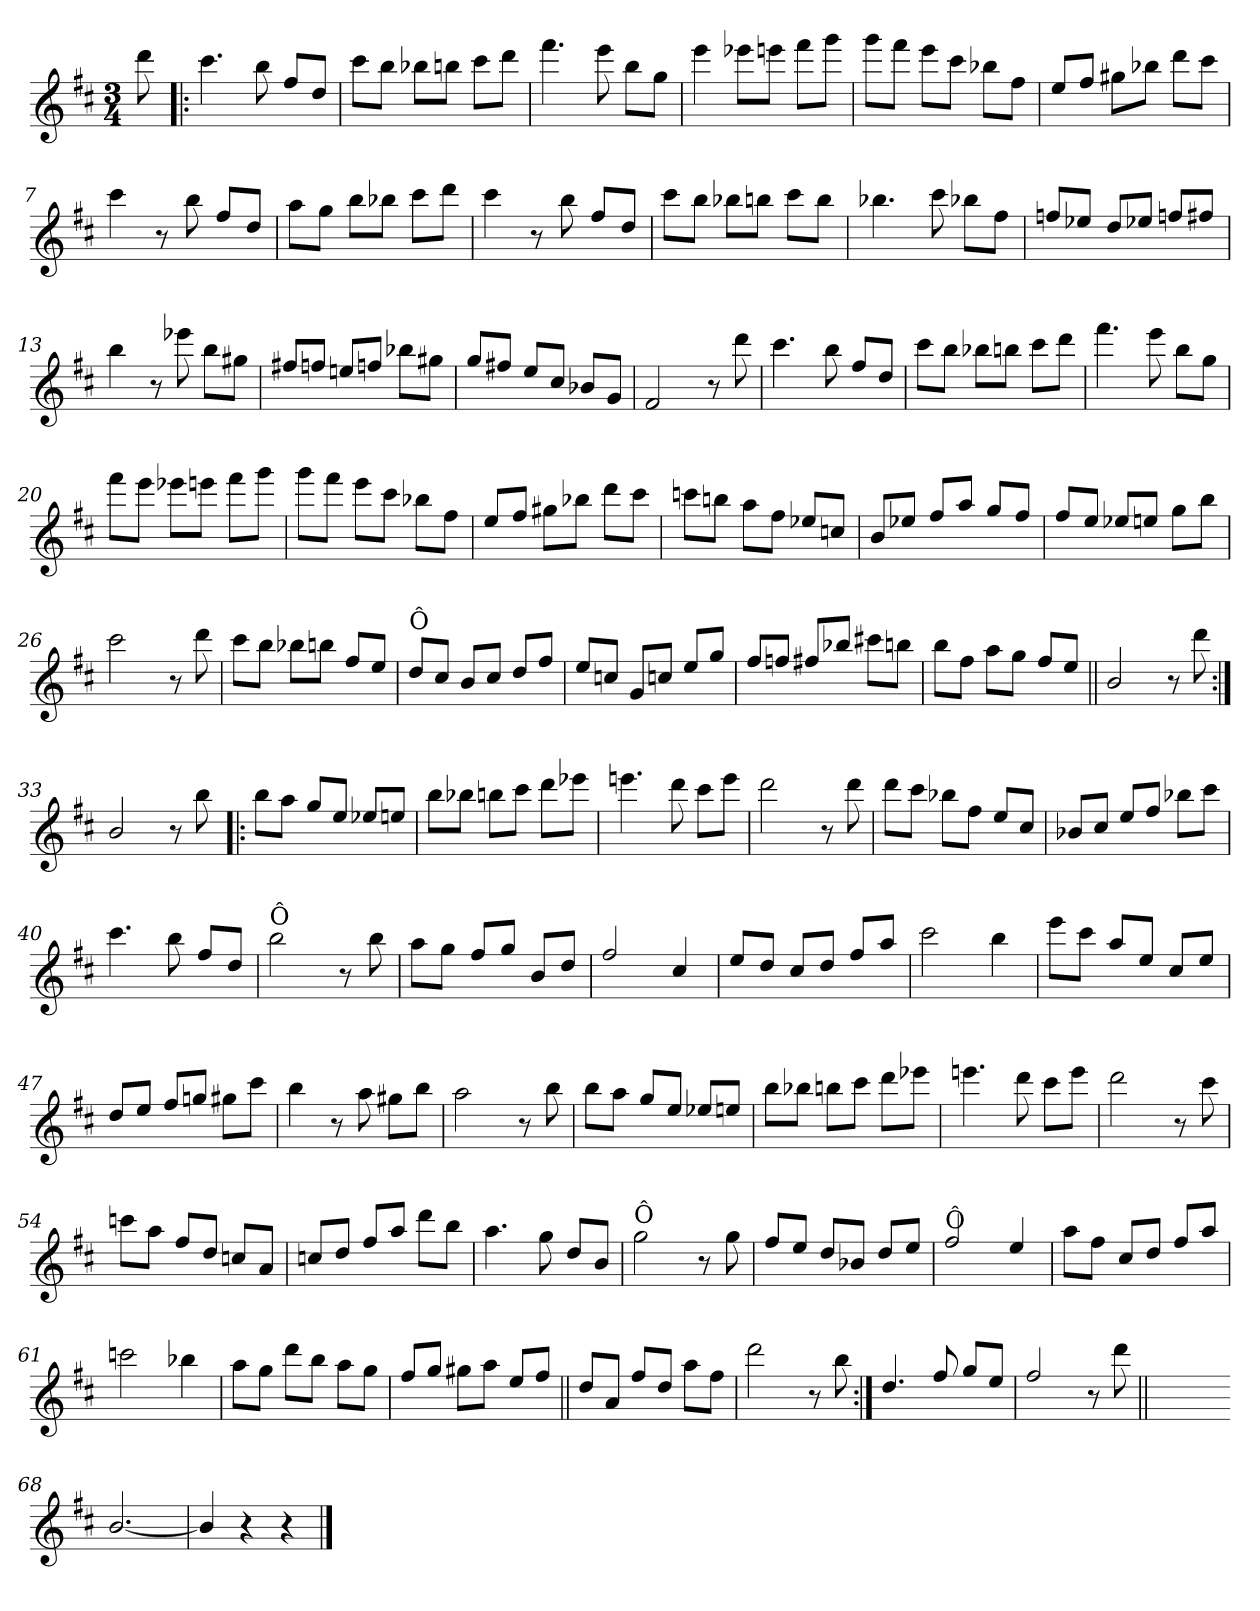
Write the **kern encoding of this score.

**kern
*part1
*staff1
*clefG2
*k[f#c#]
*D:
*M3/4
=
8ddd\
=1!|:
4.ccc#\
8bb\
8ff#/L
8dd/J
=2
8ccc#\L
8bb\J
8bb-X\L
8bbn\J
8ccc#\L
8ddd\J
=3
4.fff#\
8eee\
8bb\L
8gg\J
=4
4eee\
8eee-X\L
8eeen\J
8fff#\L
8ggg\J
!!LO:LB:g=z
=5
8ggg\L
8fff#\J
8eee\L
8ccc#\J
8bb-X\L
8ff#\J
=6
8ee/L
8ff#/J
8gg#X\L
8bb-X\J
8ddd\L
8ccc#\J
=7
4ccc#\
8r
8bb\
8ff#/L
8dd/J
=8
8aa\L
8gg\J
8bb\L
8bb-X\J
8ccc#\L
8ddd\J
=9
4ccc#\
8r
8bb\
8ff#/L
8dd/J
!!LO:LB:g=z
=10
8ccc#\L
8bb\J
8bb-X\L
8bbn\J
8ccc#\L
8bb\J
=11
4.bb-X\
8ccc#\
8bb-X\L
8ff#\J
=12
8ffn/L
8ee-X/J
8dd/L
8ee-X/J
8ffn/L
8ff#X/J
=13
4bb\
8r
8eee-X\
8bb\L
8gg#X\J
!!LO:LB:g=z
=14
8ff#X/L
8ffn/J
8een/L
8ffn/J
8bb-X\L
8gg#X\J
=15
8gg/L
8ff#X/J
8ee/L
8cc#/J
8b-X/L
8g/J
=16
2f#/
8r
8ddd\
=17
4.ccc#\
8bb\
8ff#/L
8dd/J
=18
8ccc#\L
8bb\J
8bb-X\L
8bbn\J
8ccc#\L
8ddd\J
!!LO:LB:g=z
=19
4.fff#\
8eee\
8bb\L
8gg\J
=20
8fff#\L
8eee\J
8eee-X\L
8eeen\J
8fff#\L
8ggg\J
=21
8ggg\L
8fff#\J
8eee\L
8ccc#\J
8bb-X\L
8ff#\J
=22
8ee/L
8ff#/J
8gg#X\L
8bb-X\J
8ddd\L
8ccc#\J
=23
8cccn\L
8bbn\J
8aa\L
8ff#\J
8ee-X/L
8ccn/J
!!LO:LB:g=z
=24
8b/L
8ee-X/J
8ff#/L
8aa/J
8gg/L
8ff#/J
=25
8ff#/L
8ee/J
8ee-X/L
8een/J
8gg\L
8bb\J
=26
2ccc#\
8r
8ddd\
=27
8ccc#\L
8bb\J
8bb-X\L
8bbn\J
8ff#/L
8ee/J
=28
!LO:TX:a:t=Ô
8dd/L
8cc#/J
8b/L
8cc#/J
8dd/L
8ff#/J
!!LO:LB:g=z
=29
8ee/L
8ccn/J
8g/L
8ccn/J
8ee/L
8gg/J
=30
8ff#/L
8ffn/J
8ff#X/L
8bb-X/J
8ccc#X\L
8bbn\J
=31
8bb\L
8ff#\J
8aa\L
8gg\J
8ff#/L
8ee/J
=32||
2b/
8r
8ddd\
=33:|!
2b/
8r
8bb\
!!LO:LB:g=z
=34!|:
8bb\L
8aa\J
8gg/L
8ee/J
8ee-X/L
8een/J
=35
8bb\L
8bb-X\J
8bbn\L
8ccc#\J
8ddd\L
8eee-X\J
=36
4.eeen\
8ddd\
8ccc#\L
8eee\J
=37
2ddd\
8r
8ddd\
=38
8ddd\L
8ccc#\J
8bb-X\L
8ff#\J
8ee/L
8cc#/J
!!LO:LB:g=z
=39
8b-X/L
8cc#/J
8ee/L
8ff#/J
8bb-X\L
8ccc#\J
=40
4.ccc#\
8bb\
8ff#/L
8dd/J
=41
!LO:TX:a:t=Ô
2bb\
8r
8bb\
=42
8aa\L
8gg\J
8ff#/L
8gg/J
8b/L
8dd/J
=43
2ff#/
4cc#/
!!LO:LB:g=z
=44
8ee/L
8dd/J
8cc#/L
8dd/J
8ff#/L
8aa/J
=45
2ccc#\
4bb\
=46
8eee\L
8ccc#\J
8aa/L
8ee/J
8cc#/L
8ee/J
=47
8dd/L
8ee/J
8ff#/L
8ggn/J
8gg#X\L
8ccc#\J
=48
4bb\
8r
8aa\
8gg#X\L
8bb\J
!!LO:PB:g=z
=49
2aa\
8r
8bb\
=50
8bb\L
8aa\J
8gg/L
8ee/J
8ee-X/L
8een/J
=51
8bb\L
8bb-X\J
8bbn\L
8ccc#\J
8ddd\L
8eee-X\J
=52
4.eeen\
8ddd\
8ccc#\L
8eee\J
=53
2ddd\
8r
8ccc#\
!!LO:LB:g=z
=54
8cccn\L
8aa\J
8ff#/L
8dd/J
8ccn/L
8a/J
=55
8ccn/L
8dd/J
8ff#/L
8aa/J
8ddd\L
8bb\J
=56
4.aa\
8gg\
8dd/L
8b/J
=57
!LO:TX:a:t=Ô
2gg\
8r
8gg\
=58
8ff#/L
8ee/J
8dd/L
8b-X/J
8dd/L
8ee/J
!!LO:LB:g=z
=59
!LO:TX:a:t=Ô
2ff#/
4ee/
=60
8aa\L
8ff#\J
8cc#/L
8dd/J
8ff#/L
8aa/J
=61
2cccn\
4bb-X\
=62
8aa\L
8gg\J
8ddd\L
8bb\J
8aa\L
8gg\J
=63
8ff#/L
8gg/J
8gg#X\L
8aa\J
8ee/L
8ff#/J
!!LO:LB:g=z
=64||
8dd/L
8a/J
8ff#/L
8dd/J
8aa\L
8ff#\J
=65
2ddd\
8r
8bb\
=66:|!
4.dd/
8ff#/
8gg/L
8ee/J
=67
2ff#/
8r
8ddd\
=67X671||
2.ryy
!!LO:LB:g=z
=68-
[<2.b/
=69
4b/]
4r
4r
==
*-
